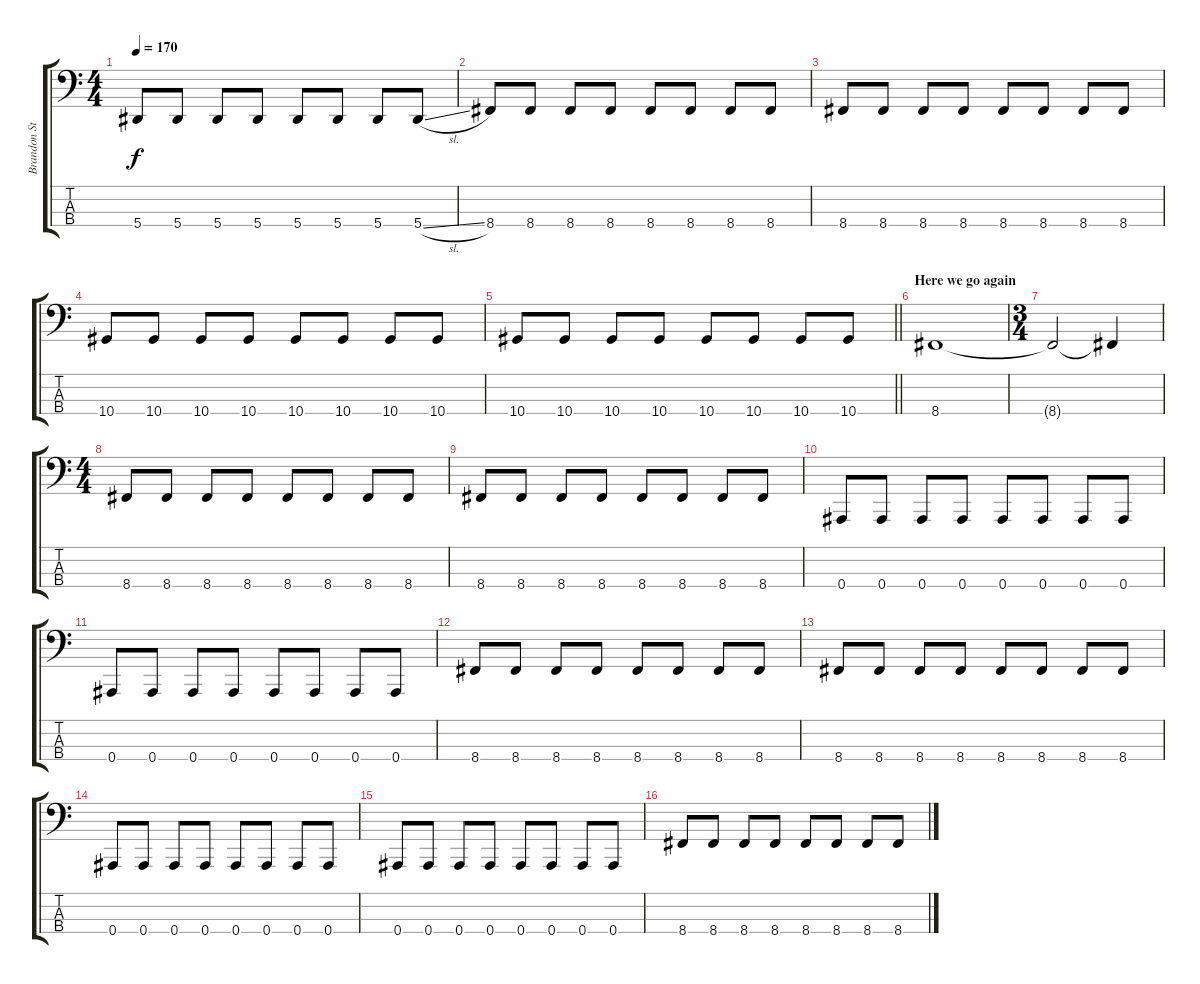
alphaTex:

\track ("Brandon Stastny" "Brandon St") {instrument electricbasspick}
\staff {score tabs}
\tuning (Eb2 Bb1 F1 Bb0) {hide}
\ts (4 4)
\tempo 170
\clef f4
\ks c
5.4.8{dy f} 5.4.8 5.4.8 5.4.8 5.4.8 5.4.8 5.4.8 5.4{sl}.8 |
8.4.8 8.4.8 8.4.8 8.4.8 8.4.8 8.4.8 8.4.8 8.4.8 |
8.4.8 8.4.8 8.4.8 8.4.8 8.4.8 8.4.8 8.4.8 8.4.8 |
10.4.8 10.4.8 10.4.8 10.4.8 10.4.8 10.4.8 10.4.8 10.4.8 |
\barLineRight lightlight
10.4.8 10.4.8 10.4.8 10.4.8 10.4.8 10.4.8 10.4.8 10.4.8 |
\section ("" "Here we go again")
8.4.1 |
\ts (3 4)
8.4{t}.2 8.4{t}.4 |
\ts (4 4)
8.4.8 8.4.8 8.4.8 8.4.8 8.4.8 8.4.8 8.4.8 8.4.8 |
8.4.8 8.4.8 8.4.8 8.4.8 8.4.8 8.4.8 8.4.8 8.4.8 |
0.4.8 0.4.8 0.4.8 0.4.8 0.4.8 0.4.8 0.4.8 0.4.8 |
0.4.8 0.4.8 0.4.8 0.4.8 0.4.8 0.4.8 0.4.8 0.4.8 |
8.4.8 8.4.8 8.4.8 8.4.8 8.4.8 8.4.8 8.4.8 8.4.8 |
8.4.8 8.4.8 8.4.8 8.4.8 8.4.8 8.4.8 8.4.8 8.4.8 |
0.4.8 0.4.8 0.4.8 0.4.8 0.4.8 0.4.8 0.4.8 0.4.8 |
0.4.8 0.4.8 0.4.8 0.4.8 0.4.8 0.4.8 0.4.8 0.4.8 |
8.4.8 8.4.8 8.4.8 8.4.8 8.4.8 8.4.8 8.4.8 8.4.8
